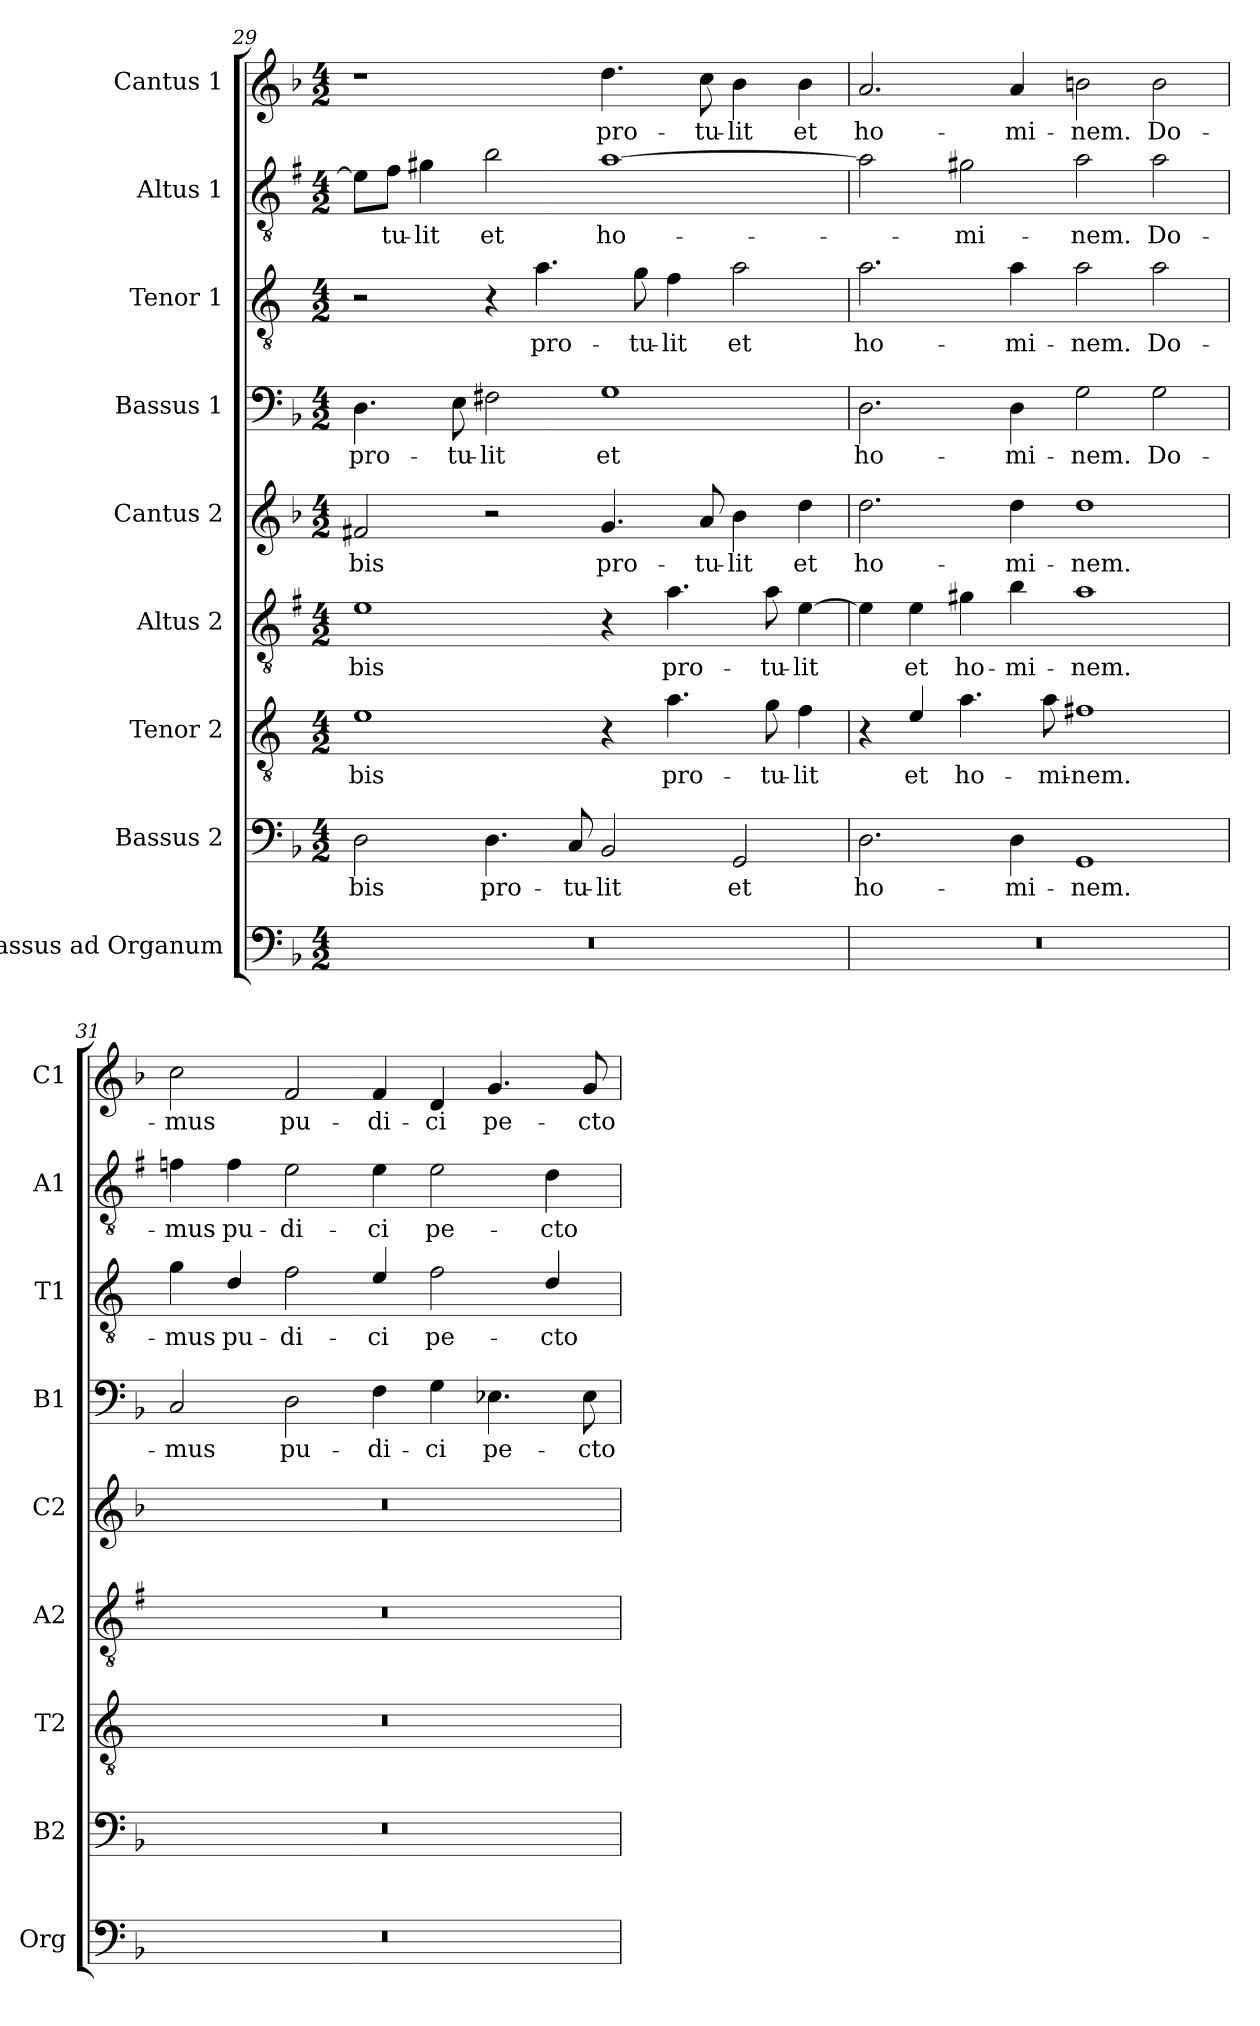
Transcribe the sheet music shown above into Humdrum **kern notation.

**kern	**kern	**text	**kern	**text	**kern	**text	**kern	**text	**kern	**text	**kern	**text	**kern	**text	**kern	**text
*part9	*part8	*part8	*part7	*part7	*part6	*part6	*part5	*part5	*part4	*part4	*part3	*part3	*part2	*part2	*part1	*part1
*staff9	*staff8	*staff8	*staff7	*staff7	*staff6	*staff6	*staff5	*staff5	*staff4	*staff4	*staff3	*staff3	*staff2	*staff2	*staff1	*staff1
*I"Bassus ad Organum	*I"Bassus 2	*	*I"Tenor 2	*	*I"Altus 2	*	*I"Cantus 2	*	*I"Bassus 1	*	*I"Tenor 1	*	*I"Altus 1	*	*I"Cantus 1	*
*I'Org	*I'B2	*	*I'T2	*	*I'A2	*	*I'C2	*	*I'B1	*	*I'T1	*	*I'A1	*	*I'C1	*
*clefF4	*clefF4	*	*clefGv2	*	*clefGv2	*	*clefG2	*	*clefF4	*	*clefGv2	*	*clefGv2	*	*clefG2	*
*	*	*	*ITrd4c7	*	*ITrd1c2	*	*	*	*	*	*ITrd4c7	*	*ITrd1c2	*	*	*
*k[b-]	*k[b-]	*	*k[b-]	*	*k[b-]	*	*k[b-]	*	*k[b-]	*	*k[b-]	*	*k[b-]	*	*k[b-]	*
*F:	*F:	*	*F:	*	*F:	*	*F:	*	*F:	*	*F:	*	*F:	*	*F:	*
*M4/2	*M4/2	*	*M4/2	*	*M4/2	*	*M4/2	*	*M4/2	*	*M4/2	*	*M4/2	*	*M4/2	*
=29	=29	=29	=29	=29	=29	=29	=29	=29	=29	=29	=29	=29	=29	=29	=29	=29
!	!	!LO:LY:b	!	!LO:LY:b	!	!LO:LY:b	!	!LO:LY:b	!	!LO:LY:b	!	!	!	!	!	!
0r	2D\	-bis	1A	-bis	1d	-bis	2f#X/	-bis	4.D\	pro-	2r	.	8d\L]	.	1r	.
!	!	!	!	!	!	!	!	!	!	!	!	!	!	!LO:LY:b	!	!
.	.	.	.	.	.	.	.	.	.	.	.	.	8e\J	-tu-	.	.
!	!	!	!	!	!	!	!	!	!	!	!	!	!	!LO:LY:b	!	!
.	.	.	.	.	.	.	.	.	.	.	.	.	4f#X\	-lit	.	.
!	!	!	!	!	!	!	!	!	!	!LO:LY:b	!	!	!	!	!	!
.	.	.	.	.	.	.	.	.	8E\	-tu-	.	.	.	.	.	.
!	!	!LO:LY:b	!	!	!	!	!	!	!	!LO:LY:b	!	!	!	!LO:LY:b	!	!
.	4.D\	pro-	.	.	.	.	2r	.	2F#X\	-lit	4r	.	2a\	et	.	.
!	!	!	!	!	!	!	!	!	!	!	!	!LO:LY:b	!	!	!	!
.	.	.	.	.	.	.	.	.	.	.	4.d\	pro-	.	.	.	.
!	!	!LO:LY:b	!	!	!	!	!	!	!	!	!	!	!	!	!	!
.	8C/	-tu-	.	.	.	.	.	.	.	.	.	.	.	.	.	.
!	!	!LO:LY:b	!	!	!	!	!	!LO:LY:b	!	!LO:LY:b	!	!	!	!LO:LY:b	!	!LO:LY:b
.	2BB-/	-lit	4r	.	4r	.	4.g/	pro-	1G	et	.	.	[1g	ho-	4.dd\	pro-
!	!	!	!	!	!	!	!	!	!	!	!	!LO:LY:b	!	!	!	!
.	.	.	.	.	.	.	.	.	.	.	8c\	-tu-	.	.	.	.
!	!	!	!	!LO:LY:b	!	!LO:LY:b	!	!	!	!	!	!LO:LY:b	!	!	!	!
.	.	.	4.d\	pro-	4.g\	pro-	.	.	.	.	4B-\	-lit	.	.	.	.
!	!	!	!	!	!	!	!	!LO:LY:b	!	!	!	!	!	!	!	!LO:LY:b
.	.	.	.	.	.	.	8a/	-tu-	.	.	.	.	.	.	8cc\	-tu-
!	!	!LO:LY:b	!	!	!	!	!	!LO:LY:b	!	!	!	!LO:LY:b	!	!	!	!LO:LY:b
.	2GG/	et	.	.	.	.	4b-\	-lit	.	.	2d\	et	.	.	4b-\	-lit
!	!	!	!	!LO:LY:b	!	!LO:LY:b	!	!	!	!	!	!	!	!	!	!
.	.	.	8c\	-tu-	8g\	-tu-	.	.	.	.	.	.	.	.	.	.
!	!	!	!	!LO:LY:b	!	!LO:LY:b	!	!LO:LY:b	!	!	!	!	!	!	!	!LO:LY:b
.	.	.	4B-\	-lit	[4d\	-lit	4dd\	et	.	.	.	.	.	.	4b-\	et
!!LO:LB:g=z
=30	=30	=30	=30	=30	=30	=30	=30	=30	=30	=30	=30	=30	=30	=30	=30	=30
!	!	!LO:LY:b	!	!	!	!	!	!LO:LY:b	!	!LO:LY:b	!	!LO:LY:b	!	!	!	!LO:LY:b
0r	2.D\	ho-	4r	.	4d\]	.	2.dd\	ho-	2.D\	ho-	2.d\	ho-	2g\]	.	2.a/	ho-
!	!	!	!	!LO:LY:b	!	!LO:LY:b	!	!	!	!	!	!	!	!	!	!
.	.	.	4A/	et	4d\	et	.	.	.	.	.	.	.	.	.	.
!	!	!	!	!LO:LY:b	!	!LO:LY:b	!	!	!	!	!	!	!	!LO:LY:b	!	!
.	.	.	4.d\	ho-	4f#X\	ho-	.	.	.	.	.	.	2f#X\	-mi-	.	.
!	!	!LO:LY:b	!	!	!	!LO:LY:b	!	!LO:LY:b	!	!LO:LY:b	!	!LO:LY:b	!	!	!	!LO:LY:b
.	4D\	-mi-	.	.	4a\	-mi-	4dd\	-mi-	4D\	-mi-	4d\	-mi-	.	.	4a/	-mi-
!	!	!	!	!LO:LY:b	!	!	!	!	!	!	!	!	!	!	!	!
.	.	.	8d\	-mi-	.	.	.	.	.	.	.	.	.	.	.	.
!	!	!LO:LY:b	!	!LO:LY:b	!	!LO:LY:b	!	!LO:LY:b	!	!LO:LY:b	!	!LO:LY:b	!	!LO:LY:b	!	!LO:LY:b
.	1GG	-nem.	1Bn	-nem.	1g	-nem.	1dd	-nem.	2G\	-nem.	2d\	-nem.	2g\	-nem.	2bn\	-nem.
!	!	!	!	!	!	!	!	!	!	!LO:LY:b	!	!LO:LY:b	!	!LO:LY:b	!	!LO:LY:b
.	.	.	.	.	.	.	.	.	2G\	Do-	2d\	Do-	2g\	Do-	2b\	Do-
=31	=31	=31	=31	=31	=31	=31	=31	=31	=31	=31	=31	=31	=31	=31	=31	=31
!	!	!	!	!	!	!	!	!	!	!LO:LY:b	!	!LO:LY:b	!	!LO:LY:b	!	!LO:LY:b
0r	0r	.	0r	.	0r	.	0r	.	2C/	-mus	4c\	-mus	4e-X\	-mus	2cc\	-mus
!	!	!	!	!	!	!	!	!	!	!	!	!LO:LY:b	!	!LO:LY:b	!	!
.	.	.	.	.	.	.	.	.	.	.	4G/	pu-	4e-\	pu-	.	.
!	!	!	!	!	!	!	!	!	!	!LO:LY:b	!	!LO:LY:b	!	!LO:LY:b	!	!LO:LY:b
.	.	.	.	.	.	.	.	.	2D\	pu-	2B-\	-di-	2d\	-di-	2f/	pu-
!	!	!	!	!	!	!	!	!	!	!LO:LY:b	!	!LO:LY:b	!	!LO:LY:b	!	!LO:LY:b
.	.	.	.	.	.	.	.	.	4F\	-di-	4A/	-ci	4d\	-ci	4f/	-di-
!	!	!	!	!	!	!	!	!	!	!LO:LY:b	!	!LO:LY:b	!	!LO:LY:b	!	!LO:LY:b
.	.	.	.	.	.	.	.	.	4G\	-ci	2B-\	pe-	2d\	pe-	4d/	-ci
!	!	!	!	!	!	!	!	!	!	!LO:LY:b	!	!	!	!	!	!LO:LY:b
.	.	.	.	.	.	.	.	.	4.E-X\	pe-	.	.	.	.	4.g/	pe-
!	!	!	!	!	!	!	!	!	!	!	!	!LO:LY:b	!	!LO:LY:b	!	!
.	.	.	.	.	.	.	.	.	.	.	4G/	-cto-	4c\	-cto-	.	.
!	!	!	!	!	!	!	!	!	!	!LO:LY:b	!	!	!	!	!	!LO:LY:b
.	.	.	.	.	.	.	.	.	8E-\	-cto-	.	.	.	.	8g/	-cto-
=	=	=	=	=	=	=	=	=	=	=	=	=	=	=	=	=
*-	*-	*-	*-	*-	*-	*-	*-	*-	*-	*-	*-	*-	*-	*-	*-	*-
